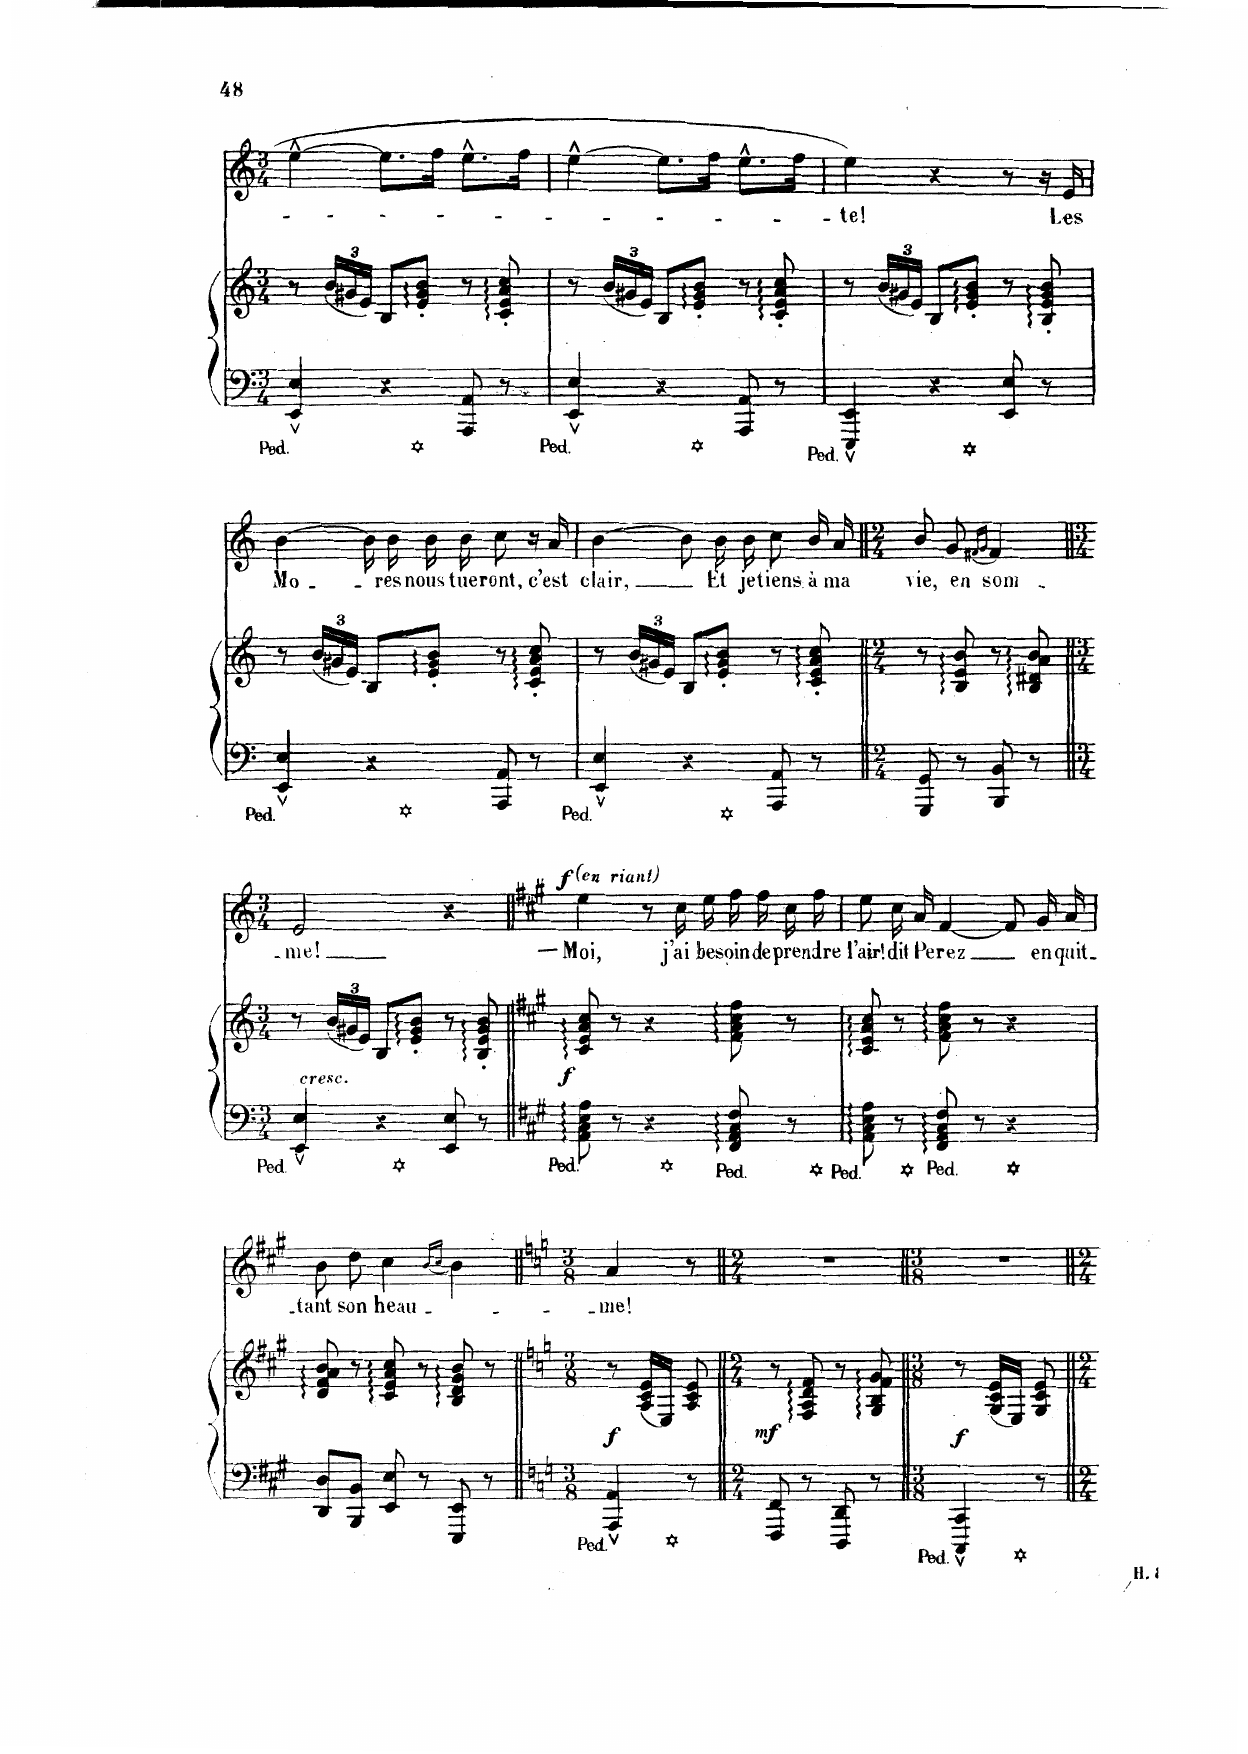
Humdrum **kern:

**kern	**kern	**dynam	**kern	**text	**dynam
*part2	*part2	*part2	*part1	*part1	*part1
*staff3	*staff2	*staff2/3	*staff1	*staff1	*staff1
*I"Piano	*	*	*I"Chant Voice	*	*
*I'Pno	*	*	*	*	*
*clefF4	*clefG2	*	*clefG2	*	*
*k[]	*k[]	*	*k[]	*	*
*M3/4	*M3/4	*	*M3/4	*	*
=31	=31	=31	=31	=31	=31
4EE/^^ 4E/^^	8r	.	[4ee^^\	.	.
*	*Xbrackettup	*	*	*	*
.	24b/LL	.	.	.	.
.	24g#X/	.	.	.	.
.	24e/JJ	.	.	.	.
4r	8B/L	.	8.ee\L]	.	.
.	8e/' 8g#/' 8b/'J	.	.	.	.
.	.	.	16ff\Jk	.	.
8AAA/ 8AA/	8r	.	8.ee^^\L	.	.
8r	8c/' 8e/' 8a/' 8cc/'	.	.	.	.
.	.	.	16ff\Jk	.	.
=32	=32	=32	=32	=32	=32
4EE/^^ 4E/^^	8r	.	[4ee^^\	.	.
.	24b/LL	.	.	.	.
.	24g#X/	.	.	.	.
.	24e/JJ	.	.	.	.
4r	8B/L	.	8.ee\L]	.	.
.	8e/' 8g#/' 8b/'J	.	.	.	.
.	.	.	16ff\Jk	.	.
8AAA/ 8AA/	8r	.	8.ee^^\L	.	.
8r	8c/' 8e/' 8a/' 8cc/'	.	.	.	.
.	.	.	16ff\Jk	.	.
=33	=33	=33	=33	=33	=33
4EEE/^^ 4EE/^^	8r	.	4ee\	-te!	.
.	24b/LL	.	.	.	.
.	24g#X/	.	.	.	.
.	24e/JJ	.	.	.	.
4r	8B/L	.	4r	.	.
.	8e/' 8g#/' 8b/'J	.	.	.	.
8EE/ 8E/	8r	.	8r	.	.
8r	8B/' 8e/' 8g#/' 8b/'	.	16r	.	.
.	.	.	16e/	Les	.
=34	=34	=34	=34	=34	=34
4EE/^^ 4E/^^	8r	.	[4b\	Mo-	.
.	24b/LL	.	.	.	.
.	24g#X/	.	.	.	.
.	24e/JJ	.	.	.	.
4r	8B/L	.	16b\]	.	.
.	.	.	16b\	-res	.
.	8e/' 8g#/' 8b/'J	.	16b\	nous	.
.	.	.	16b\	tue-	.
8AAA/ 8AA/	8r	.	8cc\	-ront,	.
8r	8c/' 8e/' 8a/' 8cc/'	.	16r	.	.
.	.	.	16a/	c'est	.
=35	=35	=35	=35	=35	=35
4EE/^^ 4E/^^	8r	.	[4b\	clair,	.
.	24b/LL	.	.	.	.
.	24g#X/	.	.	.	.
.	24e/JJ	.	.	.	.
4r	8B/L	.	8b\]	.	.
.	8e/' 8g#/' 8b/'J	.	16b\	Et	.
.	.	.	16b\	je	.
8AAA/ 8AA/	8r	.	8cc\	tiens	.
8r	8c/' 8e/' 8a/' 8cc/'	.	16b/	à	.
.	.	.	16a/	ma	.
=36||	=36||	=36||	=36||	=36||	=36||
*M2/4	*M2/4	*	*M2/4	*	*
8GGG/ 8GG/	8r	.	8b/	vie,	.
8r	8B/ 8e/ 8b/	.	8g/	en	.
.	.	.	(16qf#X/LL	.	.
.	.	.	16qg/JJ	.	.
8BBB/ 8BB/	8r	.	4f#/)	som-	.
8r	8B/ 8d#X/ 8a/ 8b/	.	.	.	.
=37||	=37||	=37||	=37||	=37||	=37||
*M3/4	*M3/4	*	*M3/4	*	*
!LO:TX:b:i:t=cresc.	!	!	!	!	!
4EE/^^ 4E/^^	8r	.	2e/	-- me!	.
.	24b/LL	.	.	.	.
.	24g#X/	.	.	.	.
.	24e/JJ	.	.	.	.
4r	8B/L	.	.	.	.
.	8e/' 8g#/' 8b/'J	.	.	.	.
8EE/ 8E/	8r	.	4r	.	.
8r	8B/' 8e/' 8g#/' 8b/'	.	.	.	.
=38||	=38||	=38||	=38||	=38||	=38||
*k[f#c#g#]	*k[f#c#g#]	*	*k[f#c#g#]	*	*
!	!	!LO:DY:b	!	!	!LO:DY:a
!	!	!	!	!	!LO:DY:n=1:a
8AA\ 8C#\ 8E\ 8A\	8c#/ 8e/ 8a/ 8cc#/	f	4ee\	Moi,	f other-dynamics
8r	8r	.	.	.	.
4r	4r	.	8r	.	.
.	.	.	16cc#\	j'ai	.
.	.	.	16ee\	be-	.
8FF#/ 8AA/ 8C#/ 8F#/	8f#\ 8a\ 8cc#\ 8ff#\	.	16ff#\	-soin	.
.	.	.	16ff#\	de	.
8r	8r	.	16cc#\	pren-	.
.	.	.	16ff#\	-dre	.
=39	=39	=39	=39	=39	=39
8AA\ 8C#\ 8E\ 8A\	8c#/ 8e/ 8a/ 8cc#/	.	8ee\	l'air!	.
8r	8r	.	16cc#\	dit	.
.	.	.	16a/	Pe-	.
8FF#/ 8AA/ 8C#/ 8F#/	8f#\ 8a\ 8cc#\ 8ff#\	.	[4f#/	-rez	.
8r	8r	.	.	.	.
4r	4r	.	8f#/]	.	.
.	.	.	16g#/	en	.
.	.	.	16a/	quit-	.
=40	=40	=40	=40	=40	=40
8DD/ 8D/L	8d/ 8f#/ 8a/ 8b/	.	8b\	-- tant	.
8BBB/ 8BB/J	8r	.	8dd\	son	.
8EE/ 8E/	8c#/ 8e/ 8a/ 8cc#/	.	4cc#\	heau-	.
8r	8r	.	.	.	.
.	.	.	(16qb/LL	.	.
.	.	.	16qcc#/JJ)	.	.
8EEE/ 8EE/	8B/ 8d/ 8g#/ 8b/	.	4b\	.	.
8r	8r	.	.	.	.
=41||	=41||	=41||	=41||	=41||	=41||
*k[]	*k[]	*	*k[]	*	*
*M3/8	*M3/8	*	*M3/8	*	*
!	!	!LO:DY:b	!	!	!
4AAA/^^ 4AA/^^	8r	f	4a/	-me!	.
.	(16A/ 16c/ 16e/LL	.	.	.	.
.	16E/JJ)	.	.	.	.
8r	8A/ 8c/ 8e/	.	8r	.	.
=42||	=42||	=42||	=42||	=42||	=42||
*M2/4	*M2/4	*	*M2/4	*	*
!	!	!LO:DY:b	!	!	!
8FFF/ 8FF/	8r	mf	2r	.	.
8r	8F/ 8A/ 8d/ 8f/	.	.	.	.
8DDD/ 8DD/	8r	.	.	.	.
8r	8G/ 8B/ 8f/ 8g/	.	.	.	.
=43||	=43||	=43||	=43||	=43||	=43||
*M3/8	*M3/8	*	*M3/8	*	*
!	!	!LO:DY:b	!	!	!
4CCC/^^ 4CC/^^	8r	f	4.r	.	.
.	(16G/ 16c/ 16e/LL	.	.	.	.
.	16E/JJ)	.	.	.	.
8r	8G/ 8c/ 8e/	.	.	.	.
=||	=||	=||	=||	=||	=||
*-	*-	*-	*-	*-	*-
